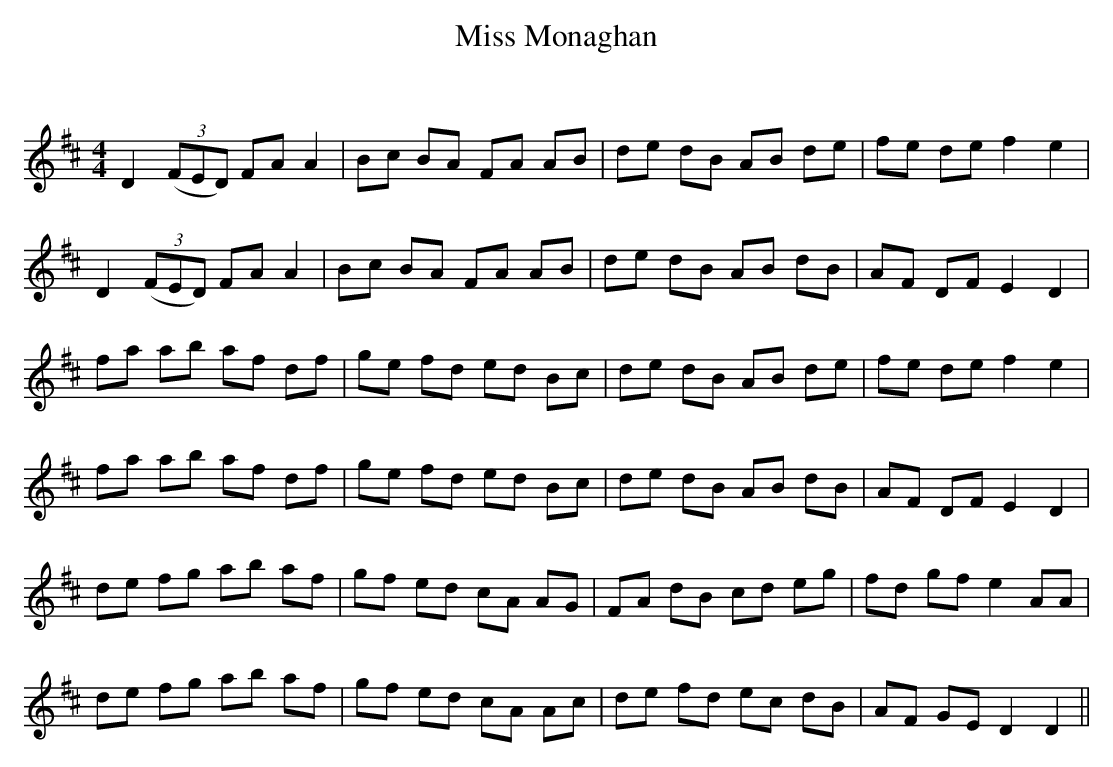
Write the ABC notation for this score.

X:1
T: Miss Monaghan
C:
Q: 232
K:D
M:4/4
L:1/8
D2 ((3FED) FA A2|Bc BA FA AB|de dB AB de|fe de f2 e2|
D2 ((3FED) FA A2|Bc BA FA AB|de dB AB dB|AF DF E2 D2|
fa ab af df|ge fd ed Bc|de dB AB de|fe de f2 e2|
fa ab af df|ge fd ed Bc|de dB AB dB|AF DF E2 D2|
de fg ab af|gf ed cA AG|FA dB cd eg|fd gf e2 AA|
de fg ab af|gf ed cA Ac|de fd ec dB|AF GE D2 D2||
